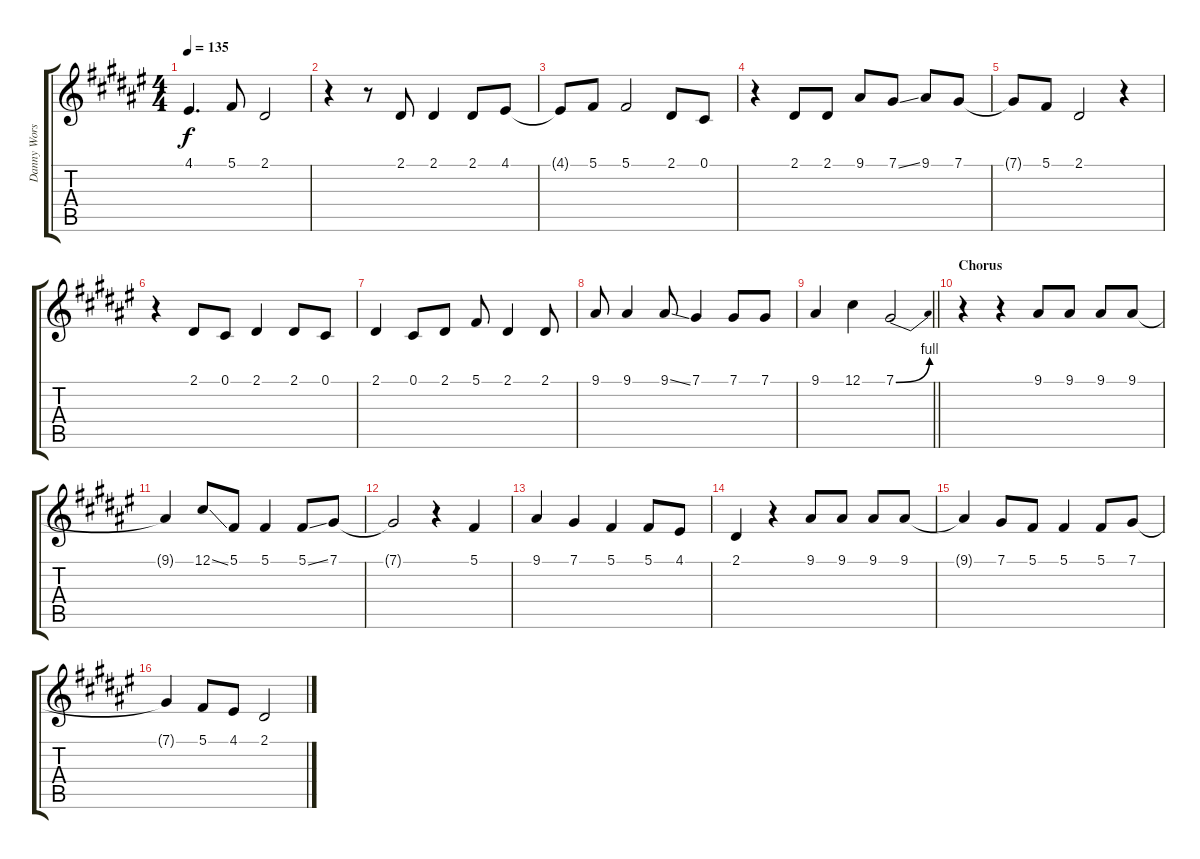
\track ("Danny Worsnop" "Danny Wors") {instrument tenorsax}
\staff {score tabs}
\tuning (Db4 Ab3 E3 B2 Gb2 B1) {hide}
\ts (4 4)
\tempo 135
\clef g2
\ks d#minor
4.1.4{d dy f} 5.1.8 2.1.2 |
r.4 r.8 2.1.8 2.1.4 2.1.8 4.1.8 |
4.1{t}.8 5.1.8 5.1.2 2.1.8 0.1.8 |
r.4 2.1.8 2.1.8 9.1.8 7.1{ss}.8 9.1.8 7.1.8 |
7.1{t}.8 5.1.8 2.1.2 r.4 |
r.4 2.1.8 0.1.8 2.1.4 2.1.8 0.1.8 |
2.1.4 0.1.8 2.1.8 5.1.8 2.1.4 2.1.8 |
9.1.8 9.1.4 9.1{ss}.8 7.1.4 7.1.8 7.1.8 |
\barLineRight lightlight
9.1.4 12.1.4 7.1{be (bend 0 0 60 4)}.2 |
\section ("" "Chorus")
r.4 r.4 9.1.8 9.1.8 9.1.8 9.1.8 |
9.1{t}.4 12.1{ss}.8 5.1.8 5.1.4 5.1{ss}.8 7.1.8 |
7.1{t}.2 r.4 5.1.4 |
9.1.4 7.1.4 5.1.4 5.1.8 4.1.8 |
2.1.4 r.4 9.1.8 9.1.8 9.1.8 9.1.8 |
9.1{t}.4 7.1.8 5.1.8 5.1.4 5.1.8 7.1.8 |
7.1{t}.4 5.1.8 4.1.8 2.1.2
